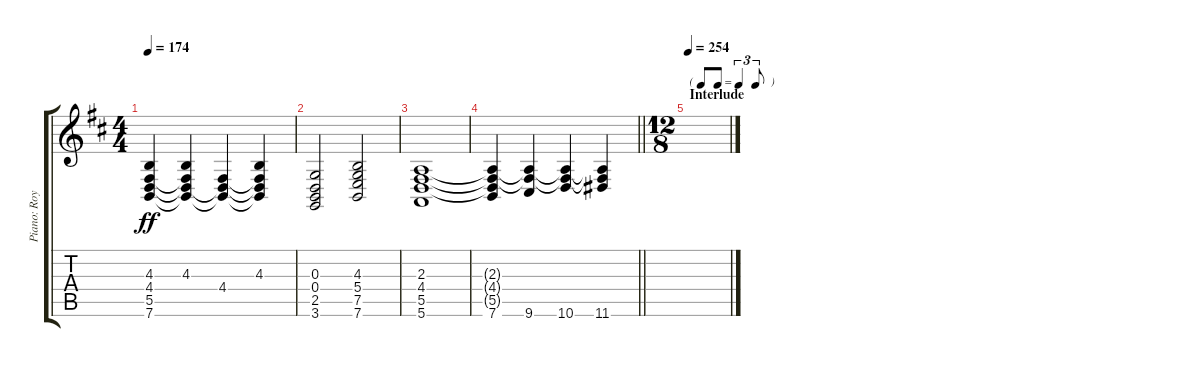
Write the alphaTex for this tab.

\track ("Piano: Roy" "Piano: Roy") {instrument acousticgrandpiano}
\staff {score tabs}
\tuning (E4 B3 G3 D3 A2 E2) {hide}
\ts (4 4)
\tempo 174
\clef g2
\ks d
(4.3 4.4 5.5 7.6).4{dy ff} (4.3 4.4{t} 5.5{t} 7.6{t}).4 (4.4 5.5{t} 7.6{t}).4 (4.3 4.4{t} 5.5{t} 7.6{t}).4 |
(0.3 0.4 2.5 3.6).2 (4.3 5.4 7.5 7.6).2 |
(2.3 4.4 5.5 5.6).1 |
\barLineRight lightlight
(2.3{t} 4.4{t} 5.5{t} 7.6).4 (2.3{t} 4.4{t} 9.6).4 (2.3{t} 4.4{t} 10.6).4 (2.3{t} 4.4{t} 11.6).4 |
\ts (12 8)
\tf triplet8th
\section ("" "Interlude")
\tempo 254
